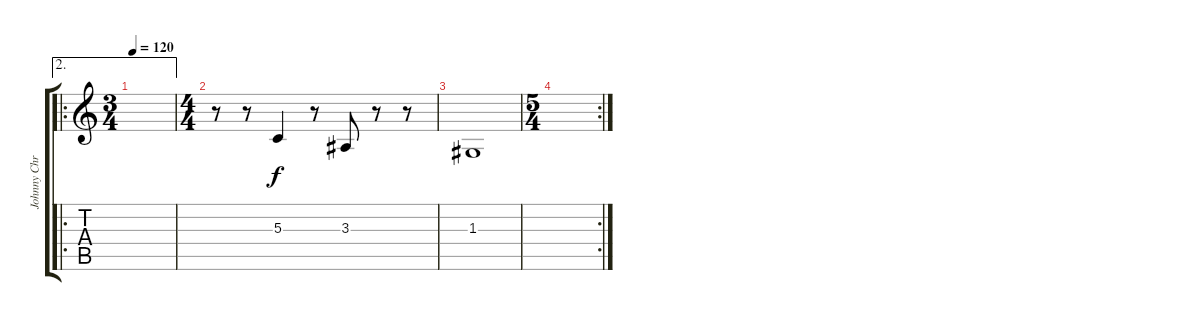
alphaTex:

\track ("Johnny Christmas (Trumpet)" "Johnny Chr") {instrument trumpet}
\staff {score tabs}
\tuning (E4 B3 G3 D3 A2 E2) {hide}
\ae 2
\ro
\ts (3 4)
\tempo 120
\clef g2
\ks c
|
\ts (4 4)
r.8 r.8 5.3.4 r.8 3.3.8 r.8 r.8 |
1.3.1 |
\rc 2
\ts (5 4)
